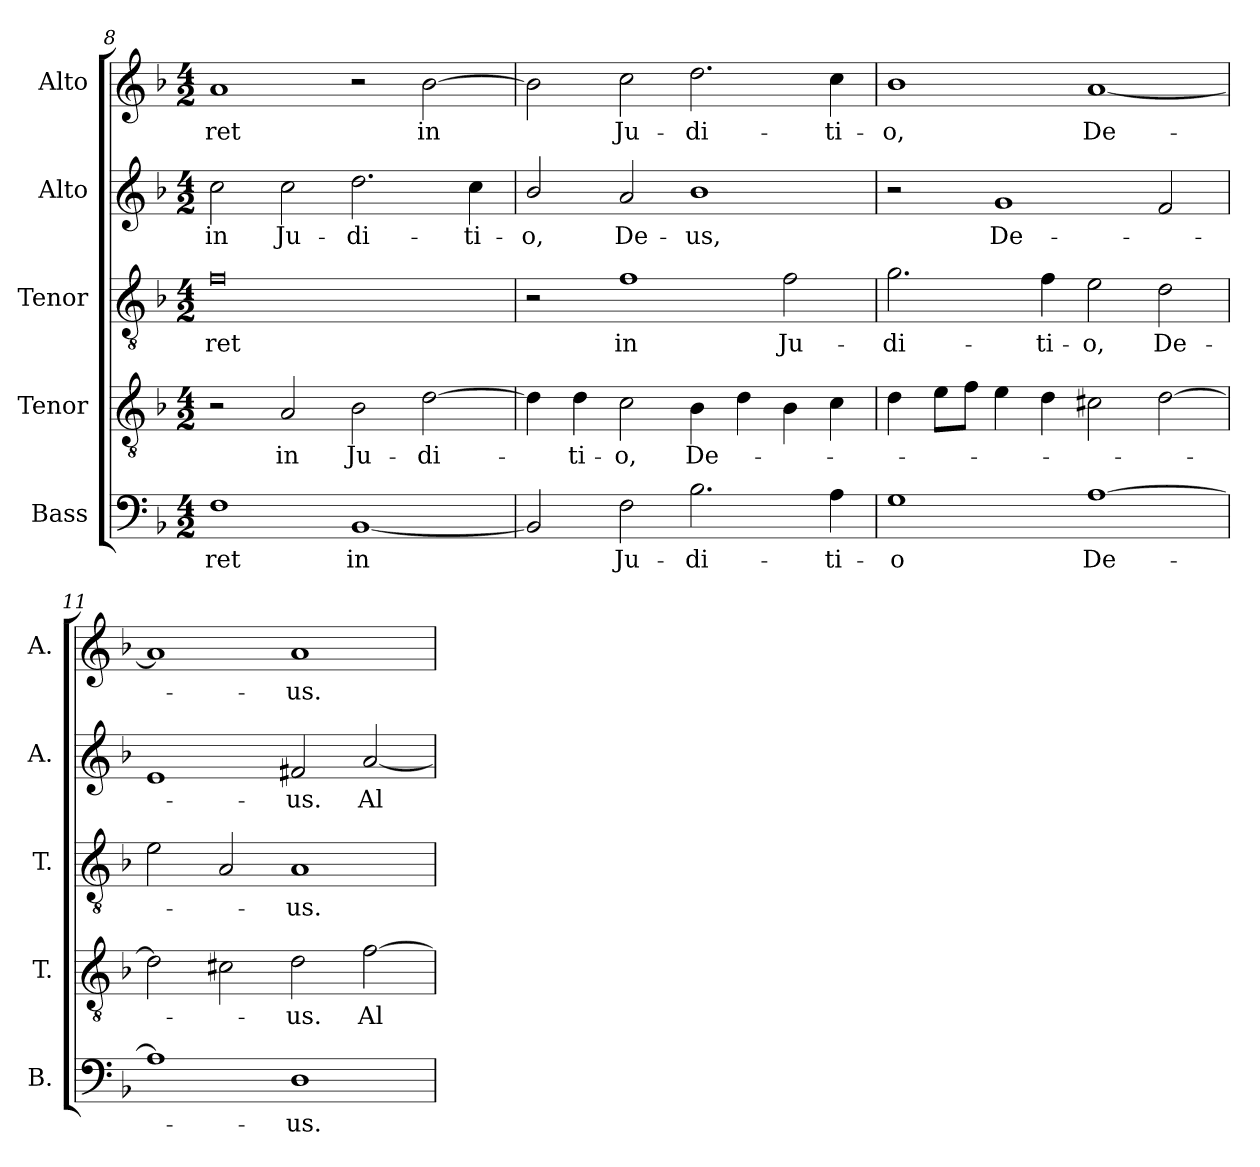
**kern	**text	**kern	**text	**kern	**text	**kern	**text	**kern	**text
*part5	*part5	*part4	*part4	*part3	*part3	*part2	*part2	*part1	*part1
*staff5	*staff5	*staff4	*staff4	*staff3	*staff3	*staff2	*staff2	*staff1	*staff1
*I"Bass	*	*I"Tenor	*	*I"Tenor	*	*I"Alto	*	*I"Alto	*
*I'B.	*	*I'T.	*	*I'T.	*	*I'A.	*	*I'A.	*
*clefF4	*	*clefGv2	*	*clefGv2	*	*clefG2	*	*clefG2	*
*	*	*ITrd7c12	*	*ITrd7c12	*	*	*	*	*
*k[b-]	*	*k[b-]	*	*k[b-]	*	*k[b-]	*	*k[b-]	*
*F:	*	*F:	*	*F:	*	*F:	*	*F:	*
*M4/2	*	*M4/2	*	*M4/2	*	*M4/2	*	*M4/2	*
=8	=8	=8	=8	=8	=8	=8	=8	=8	=8
!	!LO:LY:b:color=#000000	!	!	!	!	!	!	!	!
!	!	!	!	!	!LO:LY:b:color=#000000	!	!	!	!
!	!	!	!	!	!	!	!LO:LY:b:color=#000000	!	!
!	!	!	!	!	!	!	!	!	!LO:LY:b:color=#000000
1Fi	-ret	2r	.	0Fi	-ret	2cci\	in	1ai	-ret
!	!	!	!LO:LY:b:color=#000000	!	!	!	!	!	!
!	!	!	!	!	!	!	!LO:LY:b:color=#000000	!	!
.	.	2AAi/	in	.	.	2cci\	Ju-	.	.
!	!LO:LY:b:color=#000000	!	!	!	!	!	!	!	!
!	!	!	!LO:LY:b:color=#000000	!	!	!	!	!	!
!	!	!	!	!	!	!	!LO:LY:b:color=#000000	!	!
[1BB-i	in	2BB-i\	Ju-	.	.	2.ddi\	-di-	2r	.
!	!	!	!LO:LY:b:color=#000000	!	!	!	!	!	!
!	!	!	!	!	!	!	!	!	!LO:LY:b:color=#000000
.	.	[2Di\	-di-	.	.	.	.	[2b-i\	in
!	!	!	!	!	!	!	!LO:LY:b:color=#000000	!	!
.	.	.	.	.	.	4cci\	-ti-	.	.
!!LO:LB:g=z
=9	=9	=9	=9	=9	=9	=9	=9	=9	=9
!	!	!	!	!	!	!	!LO:LY:b:color=#000000	!	!
2BB-i/]	.	4Di\]	.	2r	.	2b-i/	-o,	2b-i\]	.
!	!	!	!LO:LY:b:color=#000000	!	!	!	!	!	!
.	.	4Di\	-ti-	.	.	.	.	.	.
!	!LO:LY:b:color=#000000	!	!	!	!	!	!	!	!
!	!	!	!LO:LY:b:color=#000000	!	!	!	!	!	!
!	!	!	!	!	!LO:LY:b:color=#000000	!	!	!	!
!	!	!	!	!	!	!	!LO:LY:b:color=#000000	!	!
!	!	!	!	!	!	!	!	!	!LO:LY:b:color=#000000
2Fi\	Ju-	2Ci\	-o,	1Fi	in	2ai/	De-	2cci\	Ju-
!	!LO:LY:b:color=#000000	!	!	!	!	!	!	!	!
!	!	!	!LO:LY:b:color=#000000	!	!	!	!	!	!
!	!	!	!	!	!	!	!LO:LY:b:color=#000000	!	!
!	!	!	!	!	!	!	!	!	!LO:LY:b:color=#000000
2.B-i\	-di-	4BB-i\	De-	.	.	1b-i	-us,	2.ddi\	-di-
.	.	4Di\	.	.	.	.	.	.	.
!	!	!	!	!	!LO:LY:b:color=#000000	!	!	!	!
.	.	4BB-i\	.	2Fi\	Ju-	.	.	.	.
!	!LO:LY:b:color=#000000	!	!	!	!	!	!	!	!
!	!	!	!	!	!	!	!	!	!LO:LY:b:color=#000000
4Ai\	-ti-	4Ci\	.	.	.	.	.	4cci\	-ti-
=10	=10	=10	=10	=10	=10	=10	=10	=10	=10
!	!LO:LY:b:color=#000000	!	!	!	!	!	!	!	!
!	!	!	!	!	!LO:LY:b:color=#000000	!	!	!	!
!	!	!	!	!	!	!	!	!	!LO:LY:b:color=#000000
1Gi	-o	4Di\	.	2.Gi\	-di-	2r	.	1b-i	-o,
.	.	8Ei\L	.	.	.	.	.	.	.
.	.	8Fi\J	.	.	.	.	.	.	.
!	!	!	!	!	!	!	!LO:LY:b:color=#000000	!	!
.	.	4Ei\	.	.	.	1gi	De-	.	.
!	!	!	!	!	!LO:LY:b:color=#000000	!	!	!	!
.	.	4Di\	.	4Fi\	-ti-	.	.	.	.
!	!LO:LY:b:color=#000000	!	!	!	!	!	!	!	!
!	!	!	!	!	!LO:LY:b:color=#000000	!	!	!	!
!	!	!	!	!	!	!	!	!	!LO:LY:b:color=#000000
[1Ai	De-	2C#Xi\	.	2Ei\	-o,	.	.	[1ai	De-
!	!	!	!	!	!LO:LY:b:color=#000000	!	!	!	!
.	.	[2Di\	.	2Di\	De-	2fi/	.	.	.
=11	=11	=11	=11	=11	=11	=11	=11	=11	=11
1Ai]	.	2Di\]	.	2Ei\	.	1ei	.	1ai]	.
.	.	2C#Xi\	.	2AAi/	.	.	.	.	.
!	!LO:LY:b:color=#000000	!	!	!	!	!	!	!	!
!	!	!	!LO:LY:b:color=#000000	!	!	!	!	!	!
!	!	!	!	!	!LO:LY:b:color=#000000	!	!	!	!
!	!	!	!	!	!	!	!LO:LY:b:color=#000000	!	!
!	!	!	!	!	!	!	!	!	!LO:LY:b:color=#000000
1Di	-us.	2Di\	-us.	1AAi	-us.	2f#Xi/	-us.	1ai	-us.
!	!	!	!LO:LY:b:color=#000000	!	!	!	!	!	!
!	!	!	!	!	!	!	!LO:LY:b:color=#000000	!	!
.	.	[2Fi\	Al-	.	.	[2ai/	Al-	.	.
=	=	=	=	=	=	=	=	=	=
*-	*-	*-	*-	*-	*-	*-	*-	*-	*-
